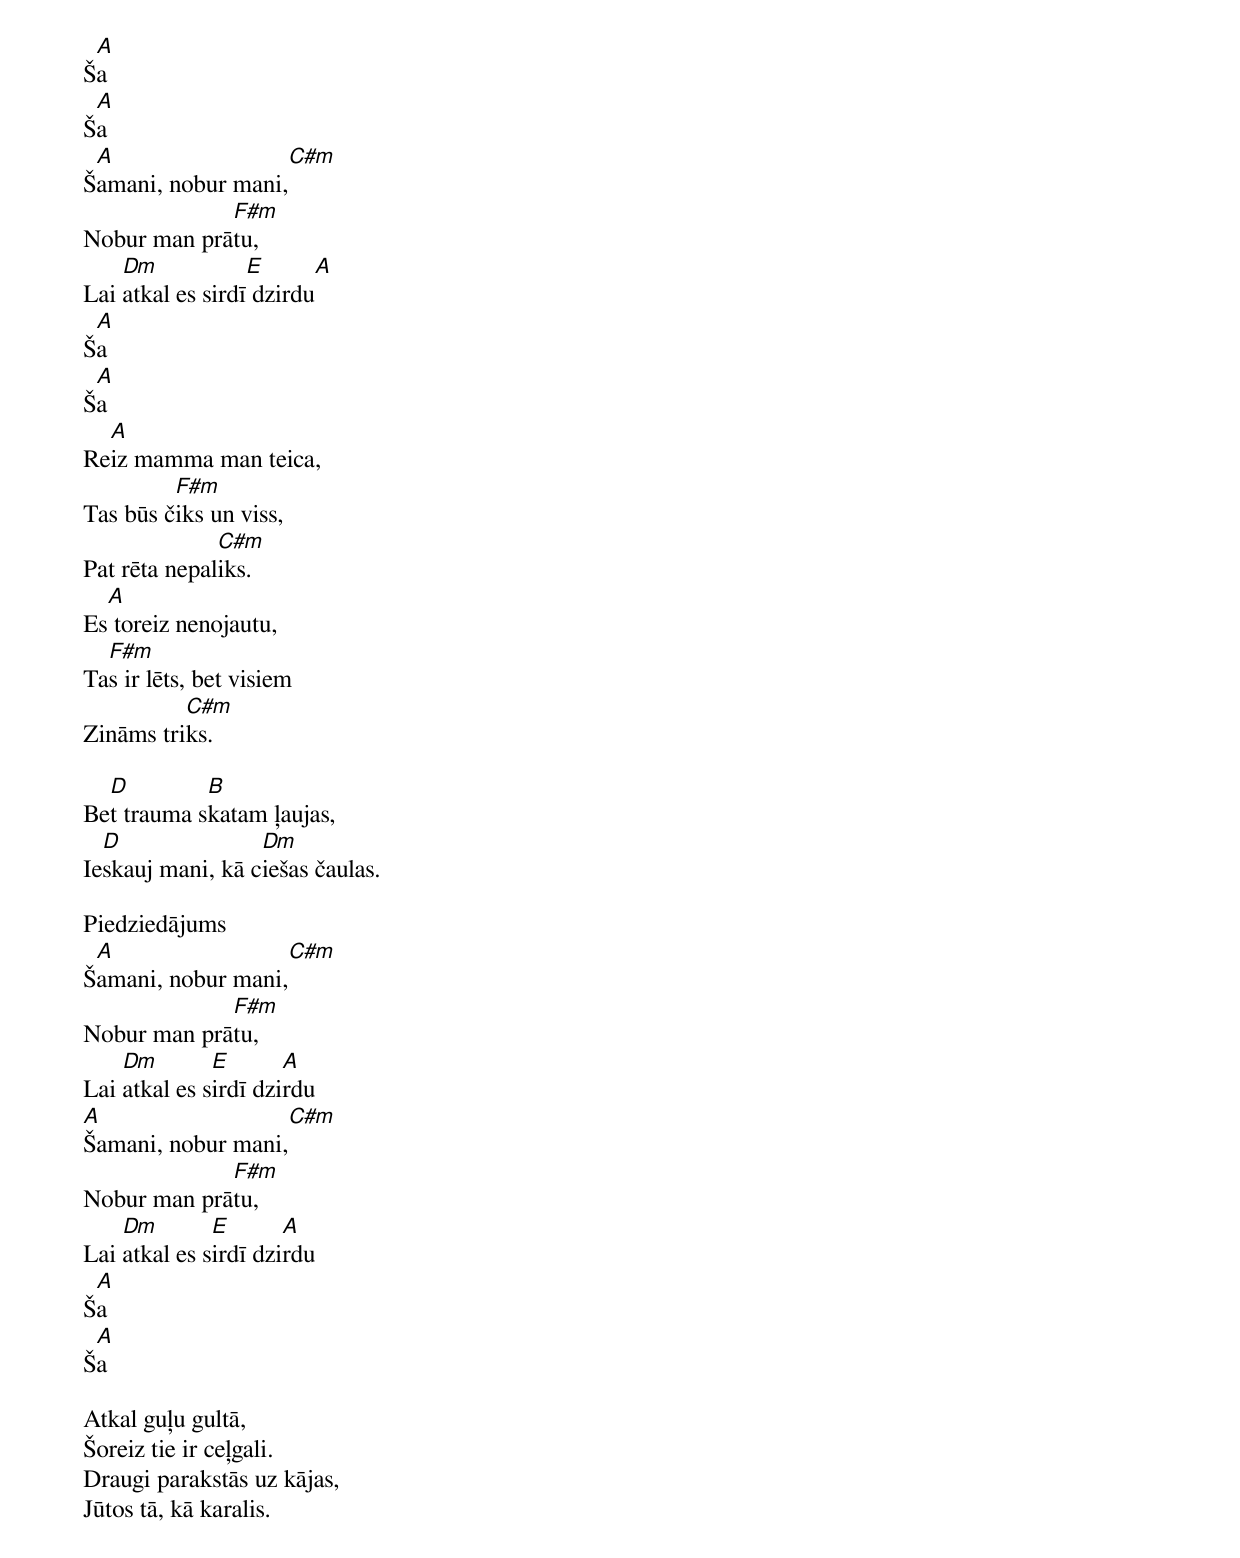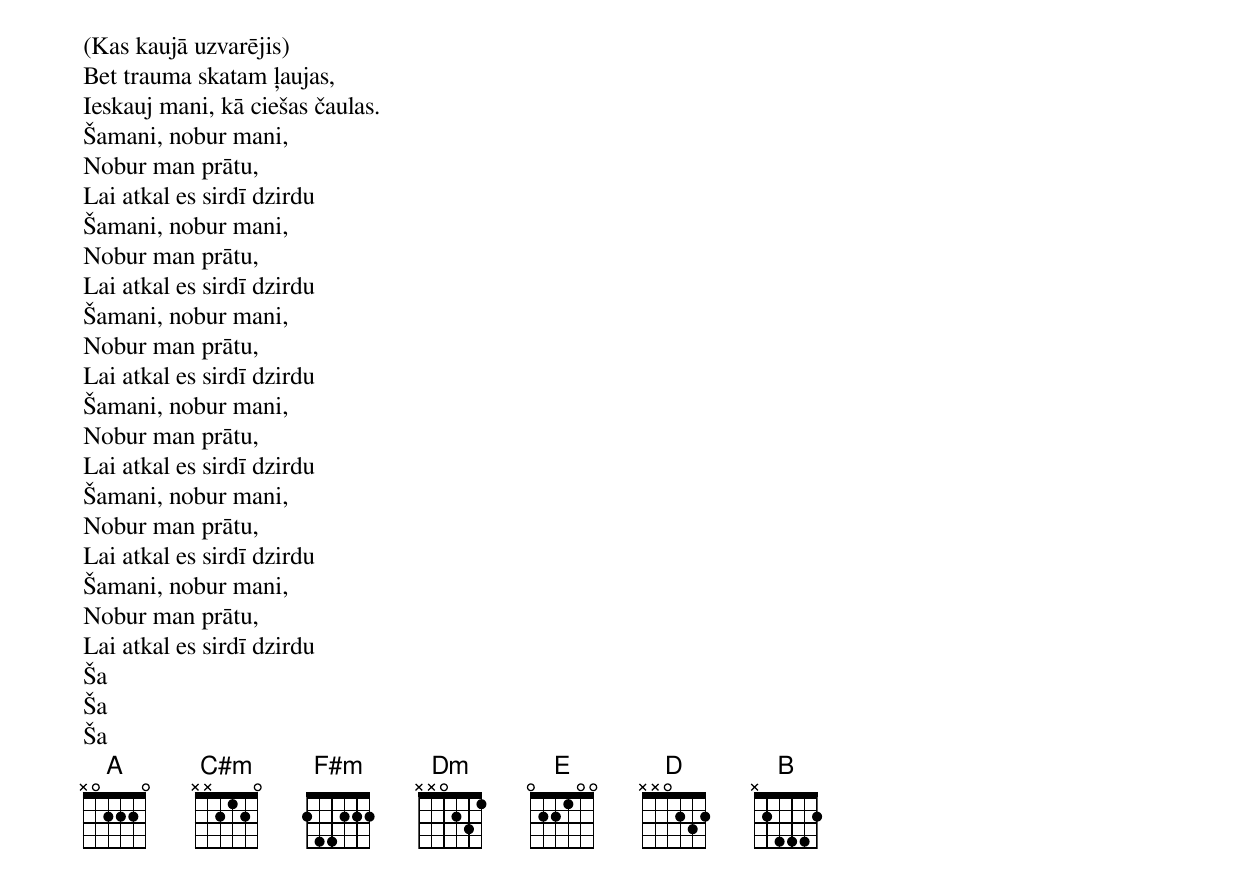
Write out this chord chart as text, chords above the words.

 A
Ša
 A
Ša
 A                  C#m
Šamani, nobur mani,
             F#m
Nobur man prātu,
    Dm            E       A
Lai atkal es sirdī dzirdu
 A
Ša
 A
Ša
  A
Reiz mamma man teica,
         F#m
Tas būs čiks un viss,
              C#m
Pat rēta nepaliks.
  A
Es toreiz nenojautu,
  F#m
Tas ir lēts, bet visiem
          C#m
Zināms triks.

  D         B
Bet trauma skatam ļaujas,
  D               Dm
Ieskauj mani, kā ciešas čaulas.

Piedziedājums
 A                  C#m
Šamani, nobur mani,
             F#m
Nobur man prātu,
    Dm        E       A
Lai atkal es sirdī dzirdu
A                  C#m
Šamani, nobur mani,
             F#m
Nobur man prātu,
    Dm        E       A
Lai atkal es sirdī dzirdu
 A
Ša
 A
Ša

Atkal guļu gultā,
Šoreiz tie ir ceļgali.
Draugi parakstās uz kājas,
Jūtos tā, kā karalis.
(Kas kaujā uzvarējis)
Bet trauma skatam ļaujas,
Ieskauj mani, kā ciešas čaulas.
Šamani, nobur mani,
Nobur man prātu,
Lai atkal es sirdī dzirdu
Šamani, nobur mani,
Nobur man prātu,
Lai atkal es sirdī dzirdu
Šamani, nobur mani,
Nobur man prātu,
Lai atkal es sirdī dzirdu
Šamani, nobur mani,
Nobur man prātu,
Lai atkal es sirdī dzirdu
Šamani, nobur mani,
Nobur man prātu,
Lai atkal es sirdī dzirdu
Šamani, nobur mani,
Nobur man prātu,
Lai atkal es sirdī dzirdu
Ša
Ša
Ša
